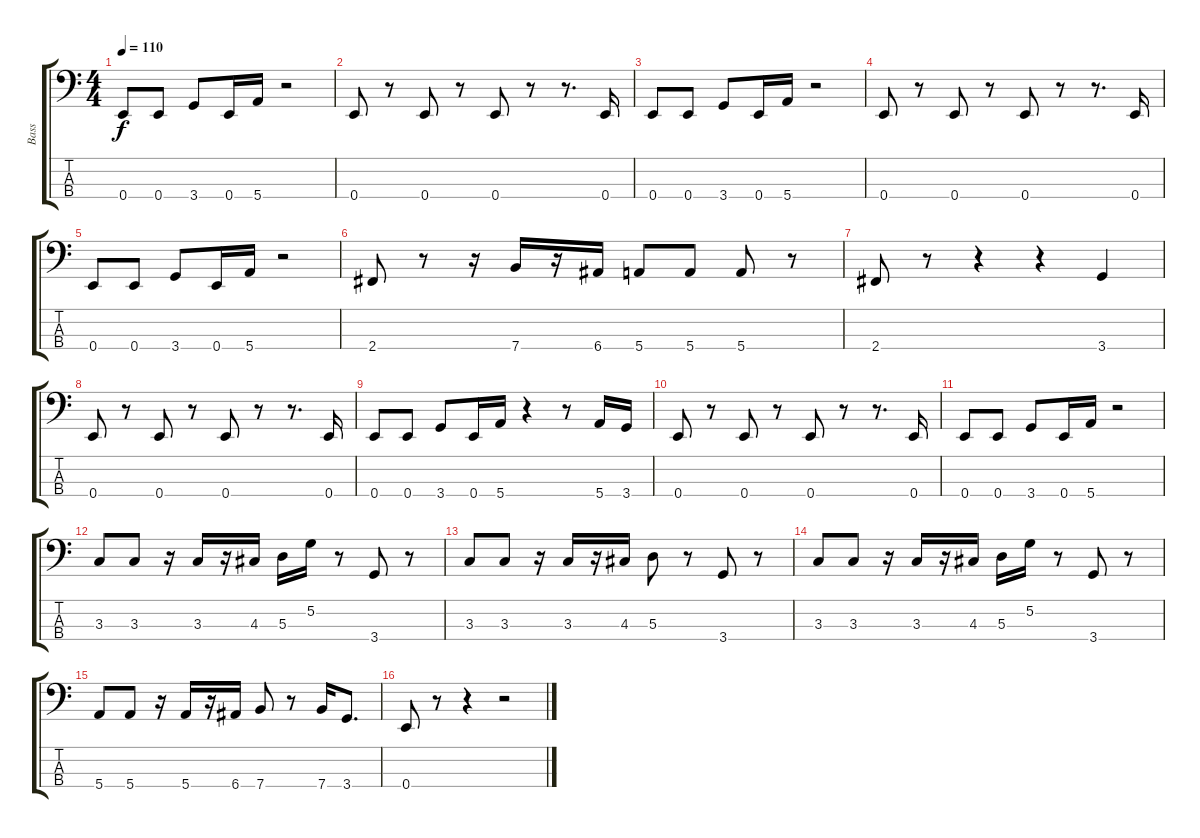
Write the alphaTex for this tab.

\track ("Bass" "Bass") {instrument electricbassfinger}
\staff {score tabs}
\tuning (G2 D2 A1 E1) {hide}
\ts (4 4)
\tempo 110
\clef f4
\ks c
0.4.8{dy f} 0.4.8 3.4.8 0.4.16 5.4.16 r.2 |
0.4.8 r.8 0.4.8 r.8 0.4.8 r.8 r.8{d} 0.4.16 |
0.4.8 0.4.8 3.4.8 0.4.16 5.4.16 r.2 |
0.4.8 r.8 0.4.8 r.8 0.4.8 r.8 r.8{d} 0.4.16 |
0.4.8 0.4.8 3.4.8 0.4.16 5.4.16 r.2 |
2.4.8 r.8 r.16 7.4.16 r.16 6.4.16 5.4.8 5.4.8 5.4.8 r.8 |
2.4.8 r.8 r.4 r.4 3.4.4 |
0.4.8 r.8 0.4.8 r.8 0.4.8 r.8 r.8{d} 0.4.16 |
0.4.8 0.4.8 3.4.8 0.4.16 5.4.16 r.4 r.8 5.4.16 3.4.16 |
0.4.8 r.8 0.4.8 r.8 0.4.8 r.8 r.8{d} 0.4.16 |
0.4.8 0.4.8 3.4.8 0.4.16 5.4.16 r.2 |
3.3.8 3.3.8 r.16 3.3.16 r.16 4.3.16 5.3.16 5.2.16 r.8 3.4.8 r.8 |
3.3.8 3.3.8 r.16 3.3.16 r.16 4.3.16 5.3.8 r.8 3.4.8 r.8 |
3.3.8 3.3.8 r.16 3.3.16 r.16 4.3.16 5.3.16 5.2.16 r.8 3.4.8 r.8 |
5.4.8 5.4.8 r.16 5.4.16 r.16 6.4.16 7.4.8 r.8 7.4.16 3.4.8{d} |
0.4.8 r.8 r.4 r.2
